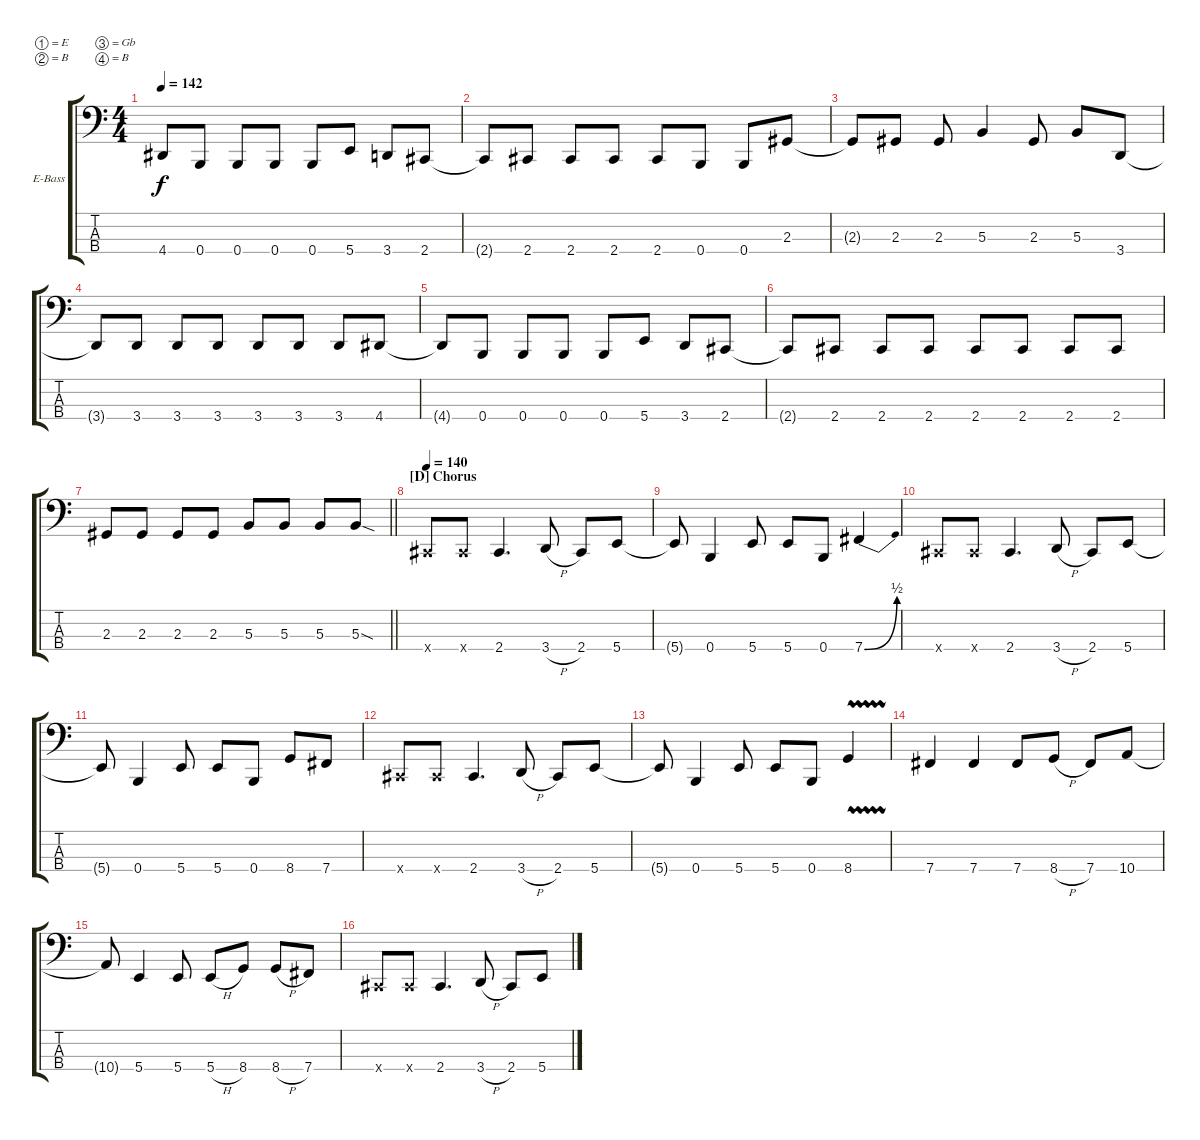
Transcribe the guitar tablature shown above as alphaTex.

\bracketExtendMode groupsimilarinstruments
\firstSystemTrackNameOrientation horizontal
\otherSystemsTrackNameOrientation horizontal
\track ("Bass" "E-Bass") {instrument electricbassfinger}
\staff {score tabs}
\tuning (E2 B1 Gb1 B0)
\ts (4 4)
\tempo 142
\clef f4
\ks c
4.4{t}.8{dy f} 0.4.8 0.4.8 0.4.8 0.4.8 5.4.8 3.4.8 2.4.8 |
2.4{t}.8 2.4.8 2.4.8 2.4.8 2.4.8 0.4.8 0.4.8 2.3.8 |
2.3{t}.8 2.3.8 2.3.8 5.3.4 2.3.8 5.3.8 3.4.8 |
3.4{t}.8 3.4.8 3.4.8 3.4.8 3.4.8 3.4.8 3.4.8 4.4.8 |
4.4{t}.8 0.4.8 0.4.8 0.4.8 0.4.8 5.4.8 3.4.8 2.4.8 |
2.4{t}.8 2.4.8 2.4.8 2.4.8 2.4.8 2.4.8 2.4.8 2.4.8 |
\barLineRight lightlight
2.3.8 2.3.8 2.3.8 2.3.8 5.3.8 5.3.8 5.3.8 5.3{sod}.8 |
\section ("D" "Chorus")
\tempo 140
2.4{x}.8 2.4{x}.8 2.4.4{d} 3.4{h}.8 2.4.8 5.4.8 |
5.4{t}.8 0.4.4 5.4.8 5.4.8 0.4.8 7.4{be (bend 0 0 60 2)}.4 |
2.4{x}.8 2.4{x}.8 2.4.4{d} 3.4{h}.8 2.4.8 5.4.8 |
5.4{t}.8 0.4.4 5.4.8 5.4.8 0.4.8 8.4.8 7.4.8 |
2.4{x}.8 2.4{x}.8 2.4.4{d} 3.4{h}.8 2.4.8 5.4.8 |
5.4{t}.8 0.4.4 5.4.8 5.4.8 0.4.8 8.4{vw}.4 |
7.4.4 7.4.4 7.4.8 8.4{h}.8 7.4.8 10.4.8 |
10.4{t}.8 5.4.4 5.4.8 5.4{h}.8 8.4.8 8.4{h}.8 7.4.8 |
2.4{x}.8 2.4{x}.8 2.4.4{d} 3.4{h}.8 2.4.8 5.4.8
